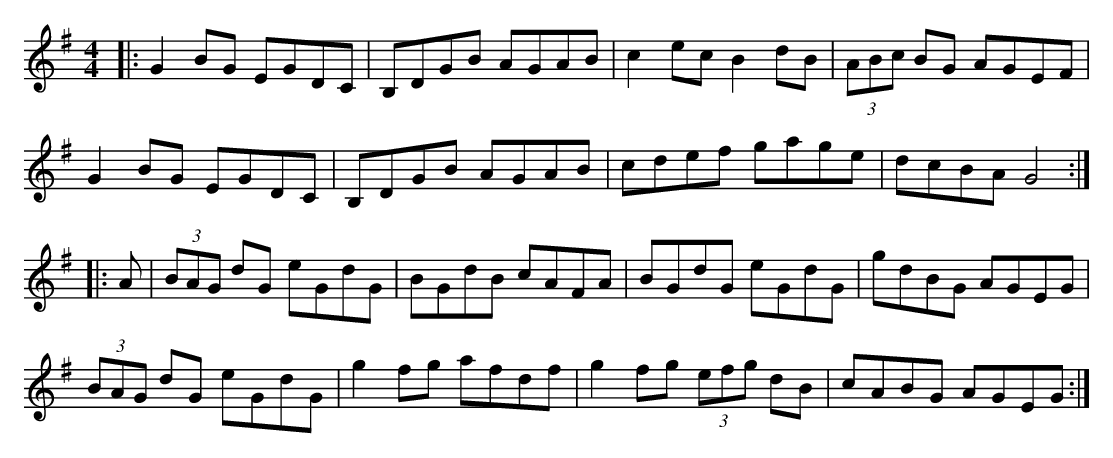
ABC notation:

X:1
M:4/4
K:G
|:G2BG EGDC|B,DGB AGAB|c2ec B2dB|(3ABc BG AGEF|
G2 BG EGDC|B,DGB AGAB|cdef gage|dcBA G4:|
|:A|(3BAG dG eGdG|BGdB cAFA|BGdG eGdG|gdBG AGEG|
(3BAG dG eGdG|g2fg afdf|g2fg (3efg dB|cABG AGEG:|
